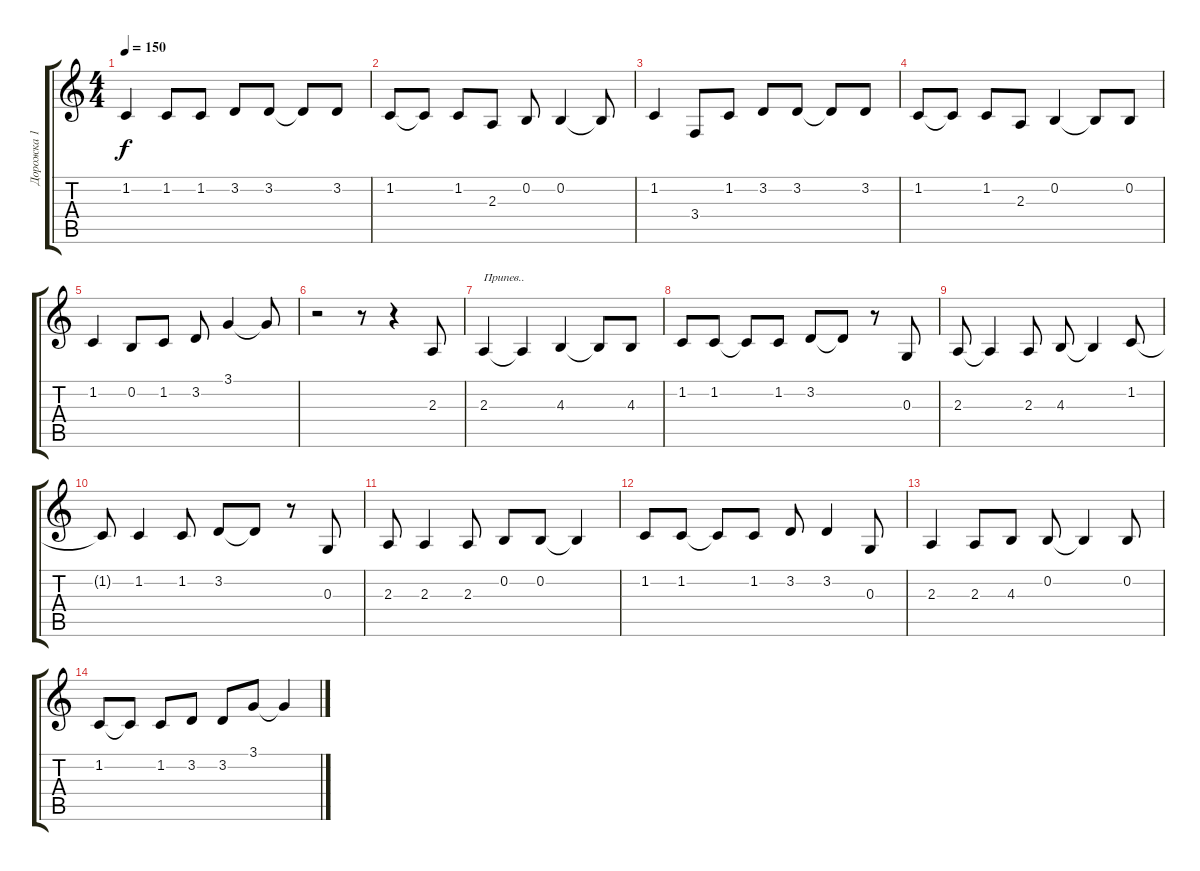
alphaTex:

\track ("Дорожка 1" "Дорожка 1") {instrument acousticgrandpiano}
\staff {score tabs}
\tuning (E4 B3 G3 D3 A2 E2) {hide}
\ts (4 4)
\tempo 150
\clef g2
\ks c
1.2.4{dy f} 1.2.8 1.2.8 3.2.8 3.2.8 3.2{t}.8 3.2.8 |
1.2.8 1.2{t}.8 1.2.8 2.3.8 0.2.8 0.2.4 0.2{t}.8 |
1.2.4 3.4.8 1.2.8 3.2.8 3.2.8 3.2{t}.8 3.2.8 |
1.2.8 1.2{t}.8 1.2.8 2.3.8 0.2.4 0.2{t}.8 0.2.8 |
1.2.4 0.2.8 1.2.8 3.2.8 3.1.4 3.1{t}.8 |
r.2 r.8 r.4 2.3.8 |
2.3.4{txt "Припев.."} 2.3{t}.4 4.3.4 4.3{t}.8 4.3.8 |
1.2.8 1.2.8 1.2{t}.8 1.2.8 3.2.8 3.2{t}.8 r.8 0.3.8 |
2.3.8 2.3{t}.4 2.3.8 4.3.8 4.3{t}.4 1.2.8 |
1.2{t}.8 1.2.4 1.2.8 3.2.8 3.2{t}.8 r.8 0.3.8 |
2.3.8 2.3.4 2.3.8 0.2.8 0.2.8 0.2{t}.4 |
1.2.8 1.2.8 1.2{t}.8 1.2.8 3.2.8 3.2.4 0.3.8 |
2.3.4 2.3.8 4.3.8 0.2.8 0.2{t}.4 0.2.8 |
1.2.8 1.2{t}.8 1.2.8 3.2.8 3.2.8 3.1.8 3.1{t}.4
